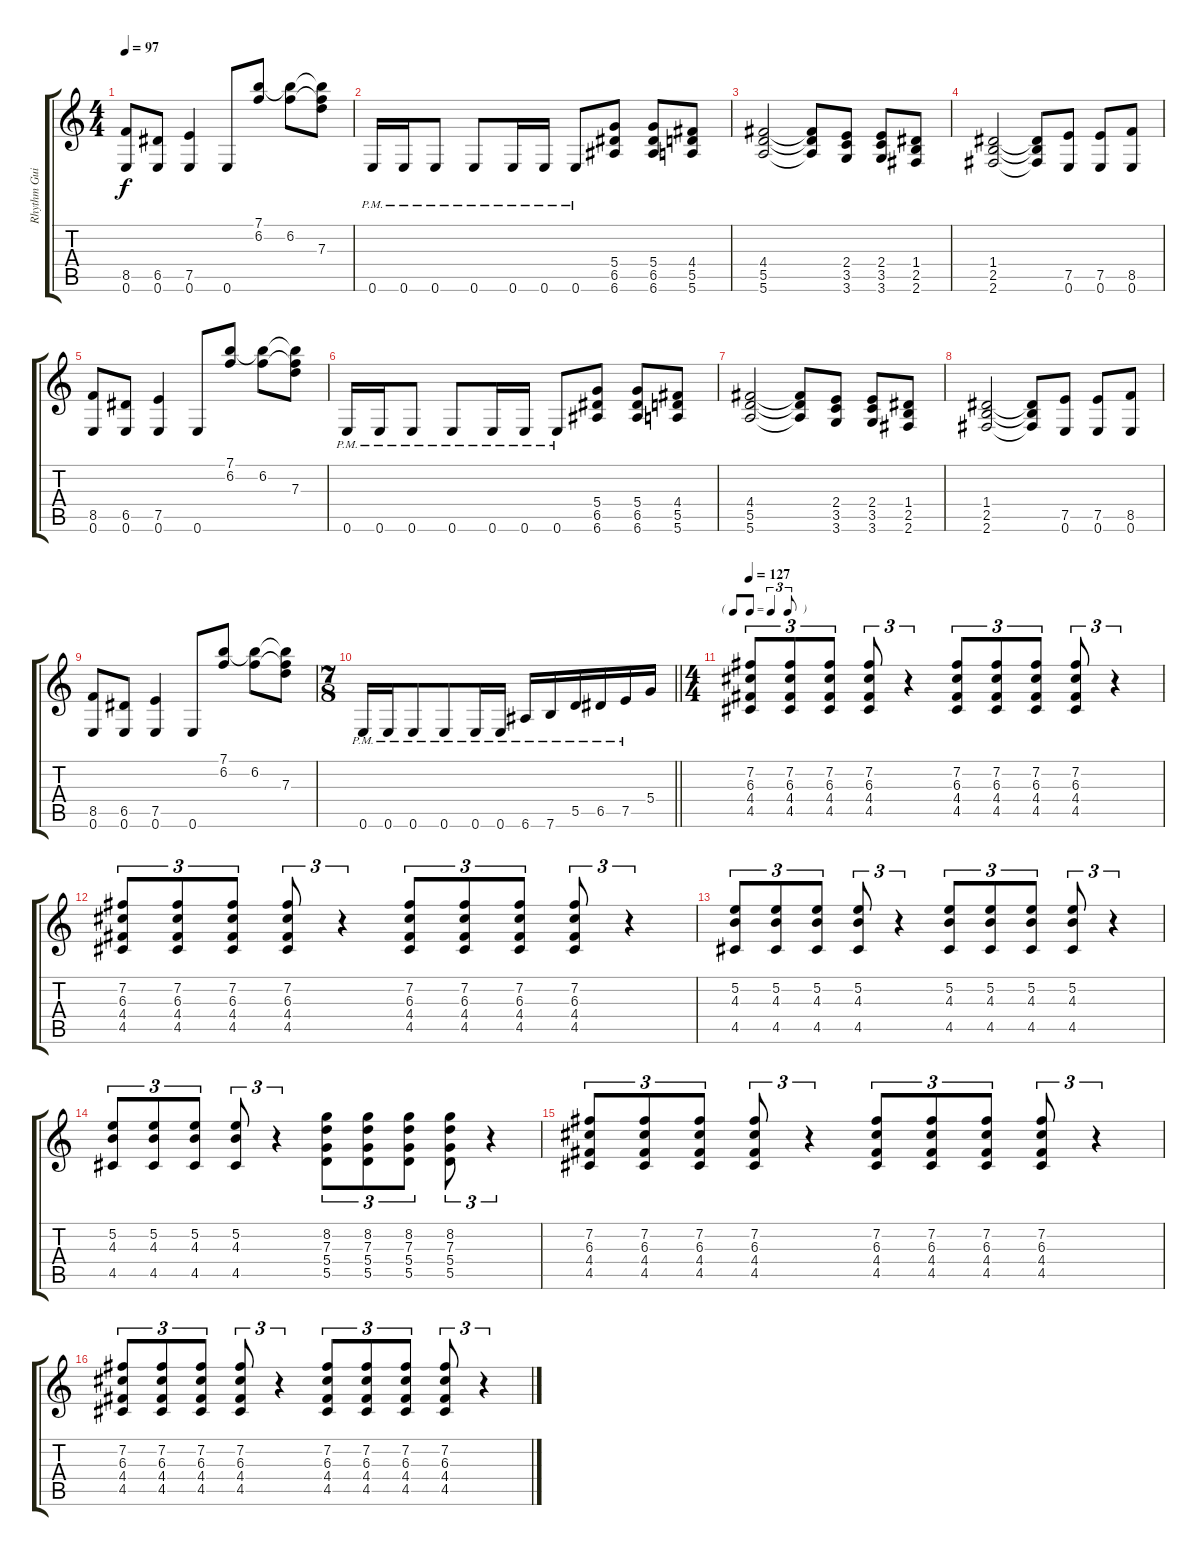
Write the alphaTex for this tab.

\track ("Rhythm Guitar 1 [Mikael Akerfeldt + Pete" "Rhythm Gui") {instrument distortionguitar}
\staff {score tabs}
\tuning (E4 B3 G3 D3 A2 E2) {hide}
\ts (4 4)
\tempo 97
\clef g2
\ks c
(8.5 0.6).8{dy f} (6.5 0.6).8 (7.5 0.6).4 0.6.8 (7.1 6.2).8 (7.1{t} 6.2).8 (7.1{t} 6.2{t} 7.3).8 |
0.6{pm}.16 0.6{pm}.16 0.6{pm}.8 0.6{pm}.8 0.6{pm}.16 0.6{pm}.16 0.6{pm}.8 (5.4 6.5 6.6).8 (5.4 6.5 6.6).8 (4.4 5.5 5.6).8 |
(4.4 5.5 5.6).2 (4.4{t} 5.5{t} 5.6{t}).8 (2.4 3.5 3.6).8 (2.4 3.5 3.6).8 (1.4 2.5 2.6).8 |
(1.4 2.5 2.6).2 (1.4{t} 2.5{t} 2.6{t}).8 (7.5 0.6).8 (7.5 0.6).8 (8.5 0.6).8 |
(8.5 0.6).8 (6.5 0.6).8 (7.5 0.6).4 0.6.8 (7.1 6.2).8 (7.1{t} 6.2).8 (7.1{t} 6.2{t} 7.3).8 |
0.6{pm}.16 0.6{pm}.16 0.6{pm}.8 0.6{pm}.8 0.6{pm}.16 0.6{pm}.16 0.6{pm}.8 (5.4 6.5 6.6).8 (5.4 6.5 6.6).8 (4.4 5.5 5.6).8 |
(4.4 5.5 5.6).2 (4.4{t} 5.5{t} 5.6{t}).8 (2.4 3.5 3.6).8 (2.4 3.5 3.6).8 (1.4 2.5 2.6).8 |
(1.4 2.5 2.6).2 (1.4{t} 2.5{t} 2.6{t}).8 (7.5 0.6).8 (7.5 0.6).8 (8.5 0.6).8 |
(8.5 0.6).8 (6.5 0.6).8 (7.5 0.6).4 0.6.8 (7.1 6.2).8 (7.1{t} 6.2).8 (7.1{t} 6.2{t} 7.3).8 |
\ts (7 8)
\barLineRight lightlight
0.6{pm}.16 0.6{pm}.16 0.6{pm}.8 0.6{pm}.8 0.6{pm}.16 0.6{pm}.16 6.6{pm}.16 7.6{pm}.16 5.5{pm}.16 6.5{pm}.16 7.5{pm}.16 5.4.16 |
\ts (4 4)
\tf triplet8th
\tempo 127
(7.2 6.3 4.4 4.5).8{tu (3 2)} (7.2 6.3 4.4 4.5).8{tu (3 2)} (7.2 6.3 4.4 4.5).8{tu (3 2)} (7.2 6.3 4.4 4.5).8{tu (3 2)} r.4{tu (3 2)} (7.2 6.3 4.4 4.5).8{tu (3 2)} (7.2 6.3 4.4 4.5).8{tu (3 2)} (7.2 6.3 4.4 4.5).8{tu (3 2)} (7.2 6.3 4.4 4.5).8{tu (3 2)} r.4{tu (3 2)} |
(7.2 6.3 4.4 4.5).8{tu (3 2)} (7.2 6.3 4.4 4.5).8{tu (3 2)} (7.2 6.3 4.4 4.5).8{tu (3 2)} (7.2 6.3 4.4 4.5).8{tu (3 2)} r.4{tu (3 2)} (7.2 6.3 4.4 4.5).8{tu (3 2)} (7.2 6.3 4.4 4.5).8{tu (3 2)} (7.2 6.3 4.4 4.5).8{tu (3 2)} (7.2 6.3 4.4 4.5).8{tu (3 2)} r.4{tu (3 2)} |
(5.2 4.3 4.5).8{tu (3 2)} (5.2 4.3 4.5).8{tu (3 2)} (5.2 4.3 4.5).8{tu (3 2)} (5.2 4.3 4.5).8{tu (3 2)} r.4{tu (3 2)} (5.2 4.3 4.5).8{tu (3 2)} (5.2 4.3 4.5).8{tu (3 2)} (5.2 4.3 4.5).8{tu (3 2)} (5.2 4.3 4.5).8{tu (3 2)} r.4{tu (3 2)} |
(5.2 4.3 4.5).8{tu (3 2)} (5.2 4.3 4.5).8{tu (3 2)} (5.2 4.3 4.5).8{tu (3 2)} (5.2 4.3 4.5).8{tu (3 2)} r.4{tu (3 2)} (8.2 7.3 5.4 5.5).8{tu (3 2)} (8.2 7.3 5.4 5.5).8{tu (3 2)} (8.2 7.3 5.4 5.5).8{tu (3 2)} (8.2 7.3 5.4 5.5).8{tu (3 2)} r.4{tu (3 2)} |
(7.2 6.3 4.4 4.5).8{tu (3 2)} (7.2 6.3 4.4 4.5).8{tu (3 2)} (7.2 6.3 4.4 4.5).8{tu (3 2)} (7.2 6.3 4.4 4.5).8{tu (3 2)} r.4{tu (3 2)} (7.2 6.3 4.4 4.5).8{tu (3 2)} (7.2 6.3 4.4 4.5).8{tu (3 2)} (7.2 6.3 4.4 4.5).8{tu (3 2)} (7.2 6.3 4.4 4.5).8{tu (3 2)} r.4{tu (3 2)} |
(7.2 6.3 4.4 4.5).8{tu (3 2)} (7.2 6.3 4.4 4.5).8{tu (3 2)} (7.2 6.3 4.4 4.5).8{tu (3 2)} (7.2 6.3 4.4 4.5).8{tu (3 2)} r.4{tu (3 2)} (7.2 6.3 4.4 4.5).8{tu (3 2)} (7.2 6.3 4.4 4.5).8{tu (3 2)} (7.2 6.3 4.4 4.5).8{tu (3 2)} (7.2 6.3 4.4 4.5).8{tu (3 2)} r.4{tu (3 2)}
